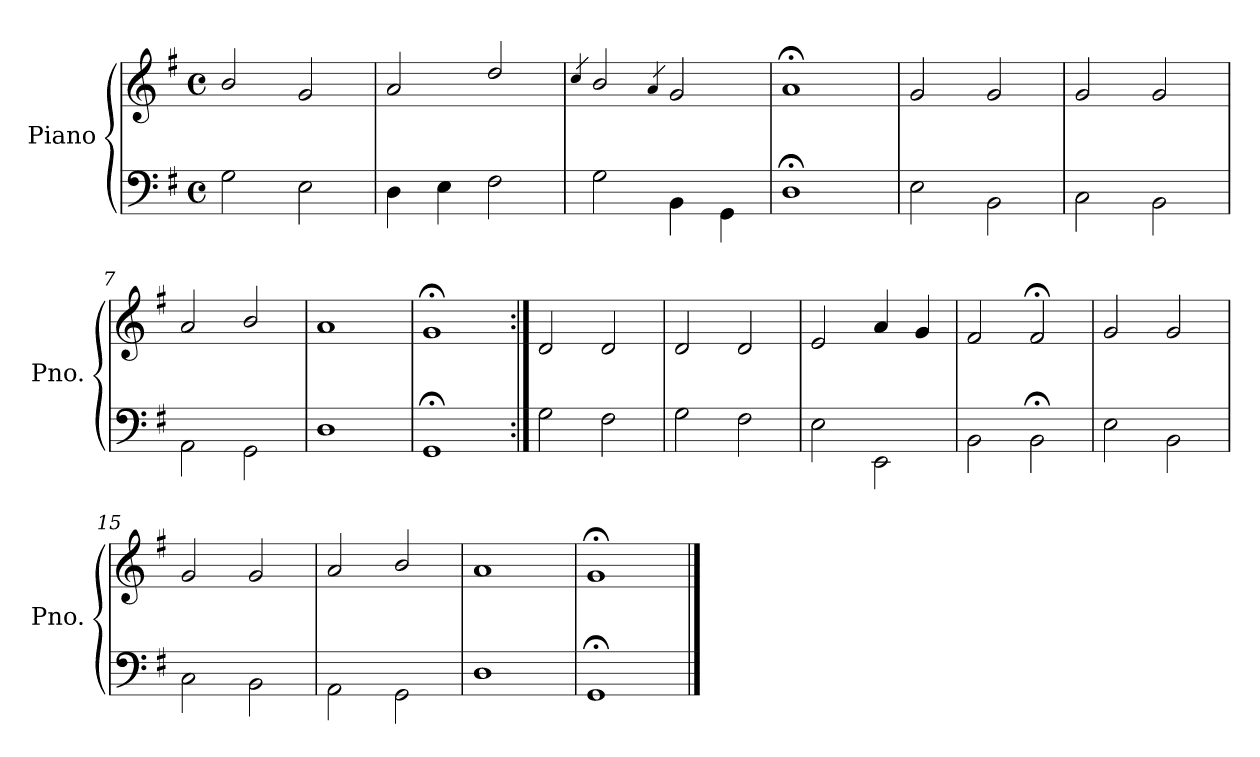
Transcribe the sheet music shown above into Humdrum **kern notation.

**kern	**kern
*part1	*part1
*staff2	*staff1
*I"Piano	*
*I'Pno.	*
*clefF4	*clefG2
*k[f#]	*k[f#]
*G:	*G:
*M4/4	*M4/4
*met(c)	*met(c)
=1	=1
2G\	2b/
2E\	2g/
=2	=2
4D\	2a/
4E\	.
2F#\	2dd/
=3	=3
.	4qcc/
2G\	2b/
.	4qa/
4BB\	2g/
4GG\	.
=4	=4
1D;	1a;<
=5	=5
2E\	2g/
2BB\	2g/
=6	=6
2C\	2g/
2BB\	2g/
=7	=7
2AA\	2a/
2GG\	2b/
=8	=8
1D	1a
=9	=9
1GG;	1g;<
!!LO:LB:g=z
=10:|!	=10:|!
2G\	2d/
2F#\	2d/
=11	=11
2G\	2d/
2F#\	2d/
=12	=12
2E\	2e/
2EE\	4a/
.	4g/
=13	=13
2BB\	2f#/
2BB;\	2f#;</
=14	=14
2E\	2g/
2BB\	2g/
=15	=15
2C\	2g/
2BB\	2g/
=16	=16
2AA\	2a/
2GG\	2b/
=17	=17
1D	1a
=18	=18
1GG;	1g;<
==	==
*-	*-
